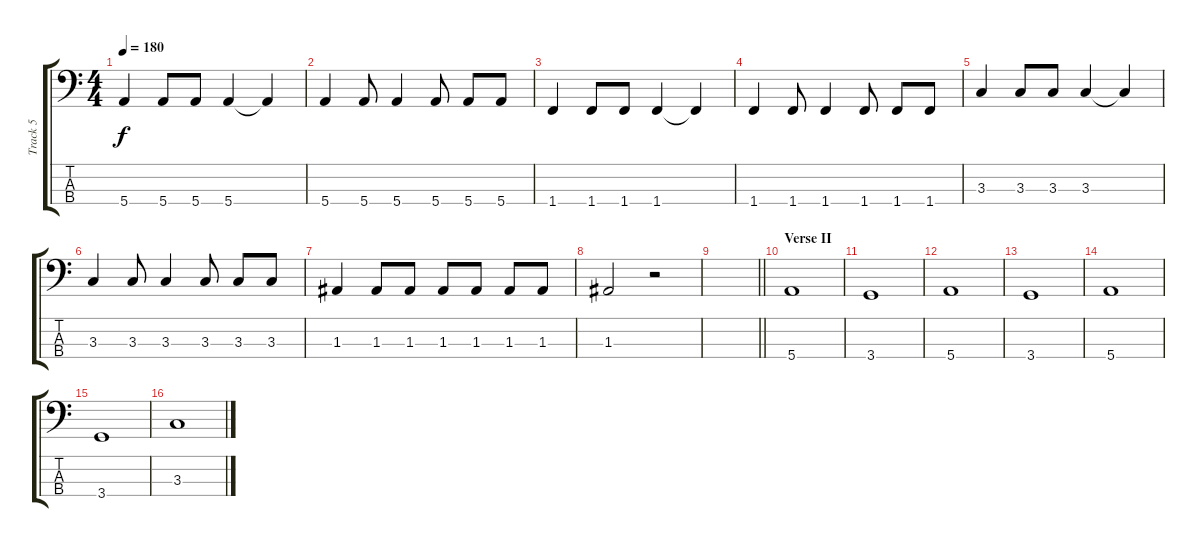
\track ("Track 5" "Track 5") {instrument electricbassfinger}
\staff {score tabs}
\tuning (G2 D2 A1 E1) {hide}
\ts (4 4)
\tempo 180
\clef f4
\ks c
5.4.4{dy f} 5.4.8 5.4.8 5.4.4 5.4{t}.4 |
5.4.4 5.4.8 5.4.4 5.4.8 5.4.8 5.4.8 |
1.4.4 1.4.8 1.4.8 1.4.4 1.4{t}.4 |
1.4.4 1.4.8 1.4.4 1.4.8 1.4.8 1.4.8 |
3.3.4 3.3.8 3.3.8 3.3.4 3.3{t}.4 |
3.3.4 3.3.8 3.3.4 3.3.8 3.3.8 3.3.8 |
1.3.4 1.3.8 1.3.8 1.3.8 1.3.8 1.3.8 1.3.8 |
1.3.2 r.2 |
\barLineRight lightlight
|
\section ("" "Verse II")
5.4.1 |
3.4.1 |
5.4.1 |
3.4.1 |
5.4.1 |
3.4.1 |
3.3.1
